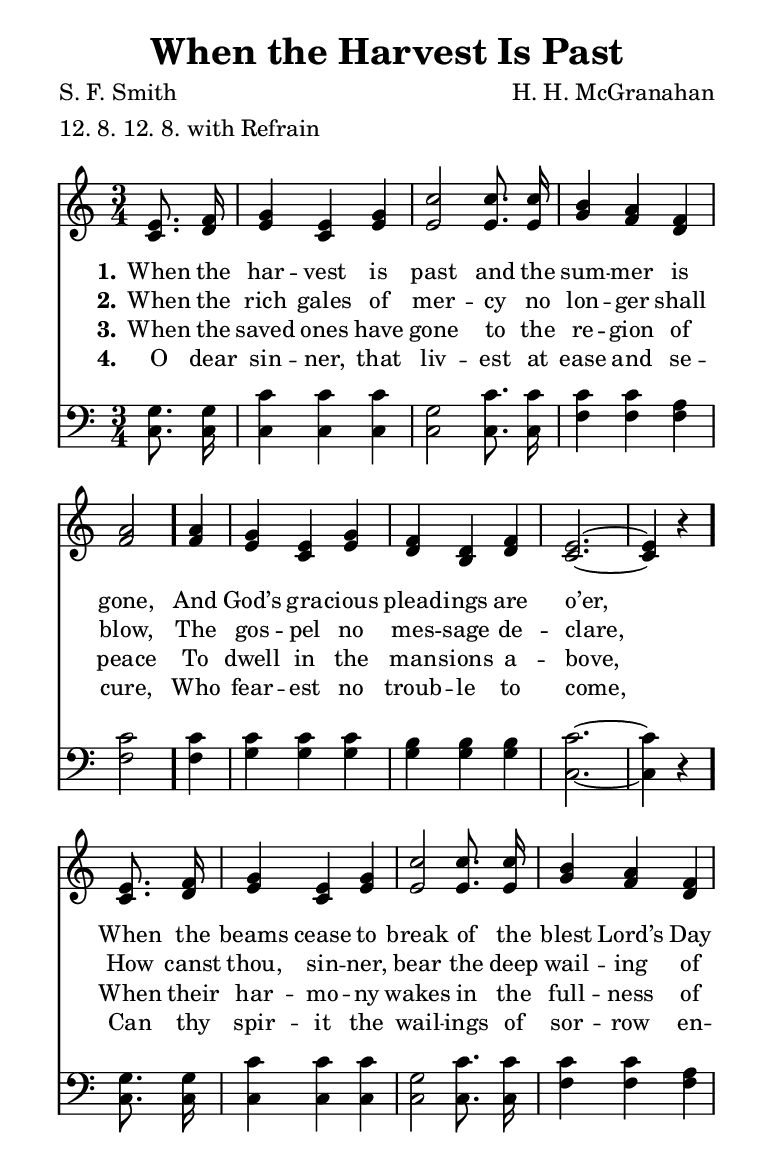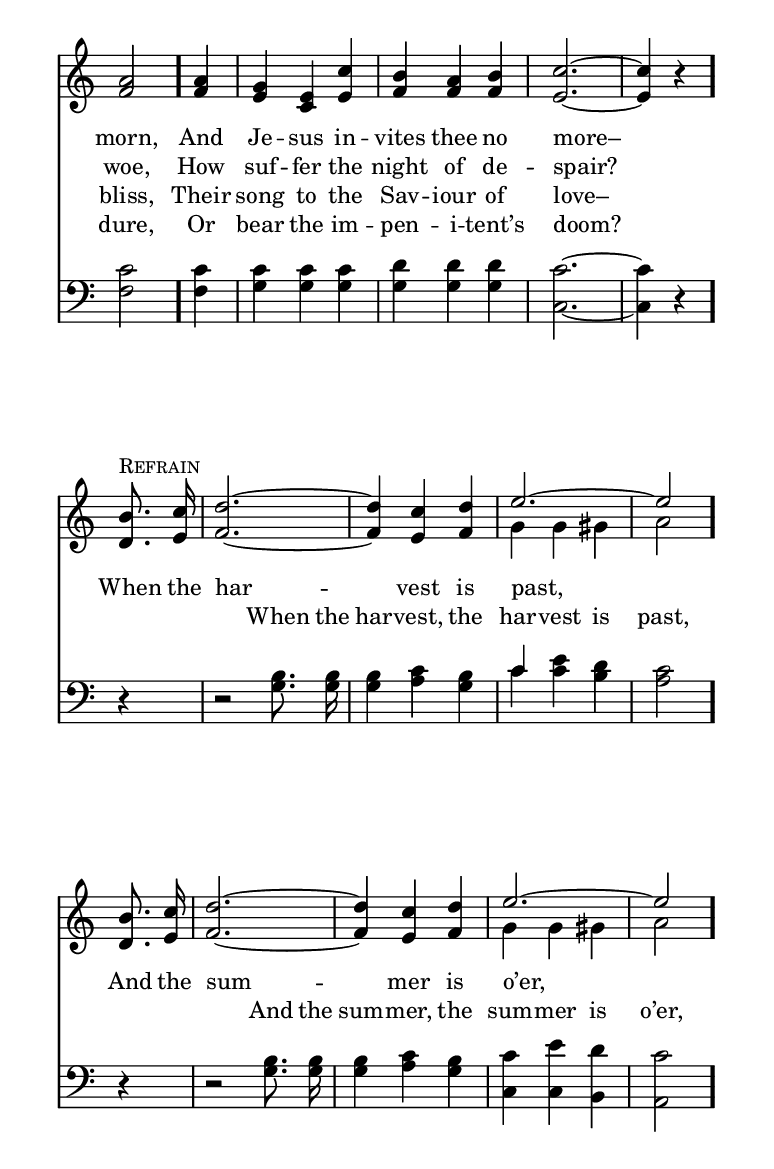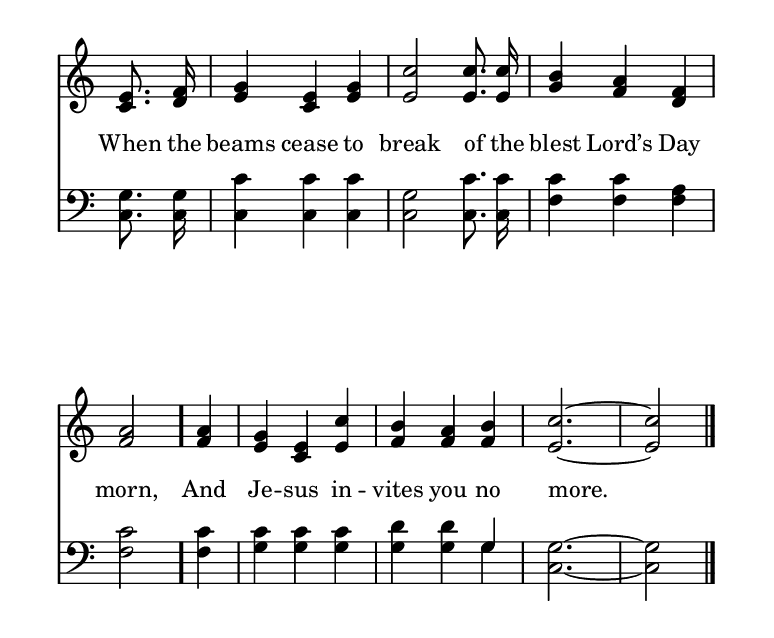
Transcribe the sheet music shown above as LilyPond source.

\include "common/global.ily"
\paper {
  \include "common/paper.ily"
  ragged-last-bottom = ##t
  page-count = #(cond (is-eogsized 2) (#t #f))
  system-count = #(cond (is-eogsized 7) (#t #f))
}

\header{
  %gospel
  hymnnumber = "136"
  title = "When the Harvest Is Past"
  tunename = ""
  meter = "12. 8. 12. 8. with Refrain"
  poet = "S. F. Smith"
  composer = "H. H. McGranahan"
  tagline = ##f
}

patternA = { e8. f16 | g4 e g | c2 c8. c16 | b4 a f | a2 }
patternB = { a4 | g e g | f d f | e2. ~ | e4 c }

global = {
  \include "common/overrides.ily"
  \override Staff.TimeSignature.style = #'numbered
  \time 3/4
  \override Score.MetronomeMark.transparent = ##t % hide all fermata changes too
  \tempo 4=110
  \key c \major
  \partial 4
  \autoBeamOff
}

notesSoprano = {
\global
\relative c' {

  e8. f16 | g4 e g | c2 c8. c16 | b4 a f | a2 \eogbreak
  a4 | g e g | f d f | e2. ~ | e4 r \eogbreak
  e8. f16 | g4 e g | c2 c8. c16 | b4 a f | a2 \eogbreak
  a4 | g e c' | b a b | c2. ~ | c4 r \eogbreak

  << s^\markup { \small \caps "Refrain" }
  { b8. c16 | d2. ~ | d4 c d | e2. ~ | e2 } >>
  b8. c16 | d2. ~ | d4 c d | e2. ~ | e2
  e,8. f16 | g4 e g | c2 c8. c16 | b4 a f | a2
  a4 | g e c' | b a b | c2. ~ | c2

  \bar "|."

}
}

notesAlto = {
\global
\relative e' {

  \changePitch \patternA { c d | e c e | e e e | g f d | f }
  \changePitch \patternB { f | e c e | d b d | c | c r }
  \changePitch \patternA { c d | e c e | e e e | g f d | f }
  \changePitch \patternB { f | e c e | f f f | e | e r }

  d8.  e16 | f2. ~ | f4 e f | g g gis | a2
  d,8. e16 | f2. ~ | f4 e f | g g gis | a2
  \changePitch \patternA { c, d | e c e | e e e | g f d | f }
  f4 | e c e | f f f | e2. ~ | e2

}
}

notesTenor = {
\global
\relative a {

  \changePitch \patternA { g g | c c c | g c c | c c a | c }
  \changePitch \patternB { c | c c c | b b b | c | c r }
  \changePitch \patternA { g g | c c c | g c c | c c a | c }
  \changePitch \patternB { c | c c c | d d d | c | c r }

  r4 | r2 b8. b16 | b4 c b | c e d | c2
  r4 | r2 b8. b16 | b4 c b | c e d | c2
  \changePitch \patternA { g g | c c c | g c c | c c a | c }
  c4 | c c c | d d g, | g2. ~ | g2

}
}

notesBass = {
\global
\relative f {

  \changePitch \patternA { c c | c c c | c c c | f f f | f }
  \changePitch \patternB { f | g g g | g g g | c, | c r }
  \changePitch \patternA { c c | c c c | c c c | f f f | f }
  \changePitch \patternB { f | g g g | g g g | c, | c r }

  r4 | r2 g'8. g16 | g4 a g | c c b | a2
  r4 | r2 g8. g16 | g4 a g | c, c b | a2
  \changePitch \patternA { c c | c c c | c c c | f f f | f }
  f4 | g g g | g g g | c,2. ~ | c2

}
}

Refrain = \lyricmode {

When the har -- vest is past, \bar "."
And the sum -- mer is o’er, \bar "."
When the beams cease to break of the blest Lord’s Day morn, \bar "."
And Je -- sus in -- vites you no more. \bar "." % "you" in refrain vs. "thee" in verses

}

wordsA = \lyricmode {
\set stanza = "1."

When the har -- vest is past and the sum -- mer is gone, \bar "."
And God’s gra -- cious plead -- ings are o’er, \bar "."
When the beams cease to break of the blest Lord’s Day morn, \bar "."
And Je -- sus in -- vites thee no more– \bar "."

}

wordsB = \lyricmode {
\set stanza = "2."

When the rich gales of mer -- cy no lon -- ger shall blow,
The gos -- pel no mes -- sage de -- clare,
How canst thou, sin -- ner, bear the deep wail -- ing of woe,
How suf -- fer the night of de -- spair?

\Refrain

}

wordsC = \lyricmode {
\set stanza = "3."

When the saved ones have gone to the re -- gion of peace
To dwell in the man -- sions a -- bove,
When their har -- mo -- ny wakes in the full -- ness of bliss,
Their song to the Sav -- iour of love–

}

wordsD = \lyricmode {
\set stanza = "4."

O dear sin -- ner, that liv -- est at ease and se -- cure,
Who fear -- est no troub -- le to come,
Can thy spir -- it the wail -- ings of sor -- row en -- dure,
Or bear the im -- pen -- i -- tent’s doom?

}

underWords = \lyricmode {

{ \repeat unfold 40 { \skip 4 } }
When the har -- vest, the har -- vest is past,
And the sum -- mer, the sum -- mer is o’er,

}

\score {
  \context ChoirStaff <<
    \context Staff = upper <<
      \set Staff.autoBeaming = ##f
      \set ChoirStaff.systemStartDelimiter = #'SystemStartBar
      \set ChoirStaff.printPartCombineTexts = ##f
      \partcombine #'(2 . 9) \notesSoprano \notesAlto
      \context NullVoice = sopranos { \voiceOne << \notesSoprano >> }
      \context Lyrics = one   \lyricsto sopranos \wordsA
      \context Lyrics = two   \lyricsto sopranos \wordsB
      \context Lyrics = three \lyricsto sopranos \wordsC
      \context Lyrics = four  \lyricsto sopranos \wordsD
    >>
    \context Staff = men <<
      \set Staff.autoBeaming = ##f
      \clef bass
      \set ChoirStaff.printPartCombineTexts = ##f
      \partcombine #'(2 . 9) \notesTenor \notesBass
      \context NullVoice = tenors { \voiceOne << \notesTenor >> }
    >>
    \context Lyrics = three \lyricsto tenors \underWords
  >>
  \layout {
    \include "common/layout.ily"
  }
  \midi{
    \include "common/midi.ily"
  }
}

\version "2.19.49"  % necessary for upgrading to future LilyPond versions.

% vi:set et ts=2 sw=2 ai nocindent syntax=lilypond:
